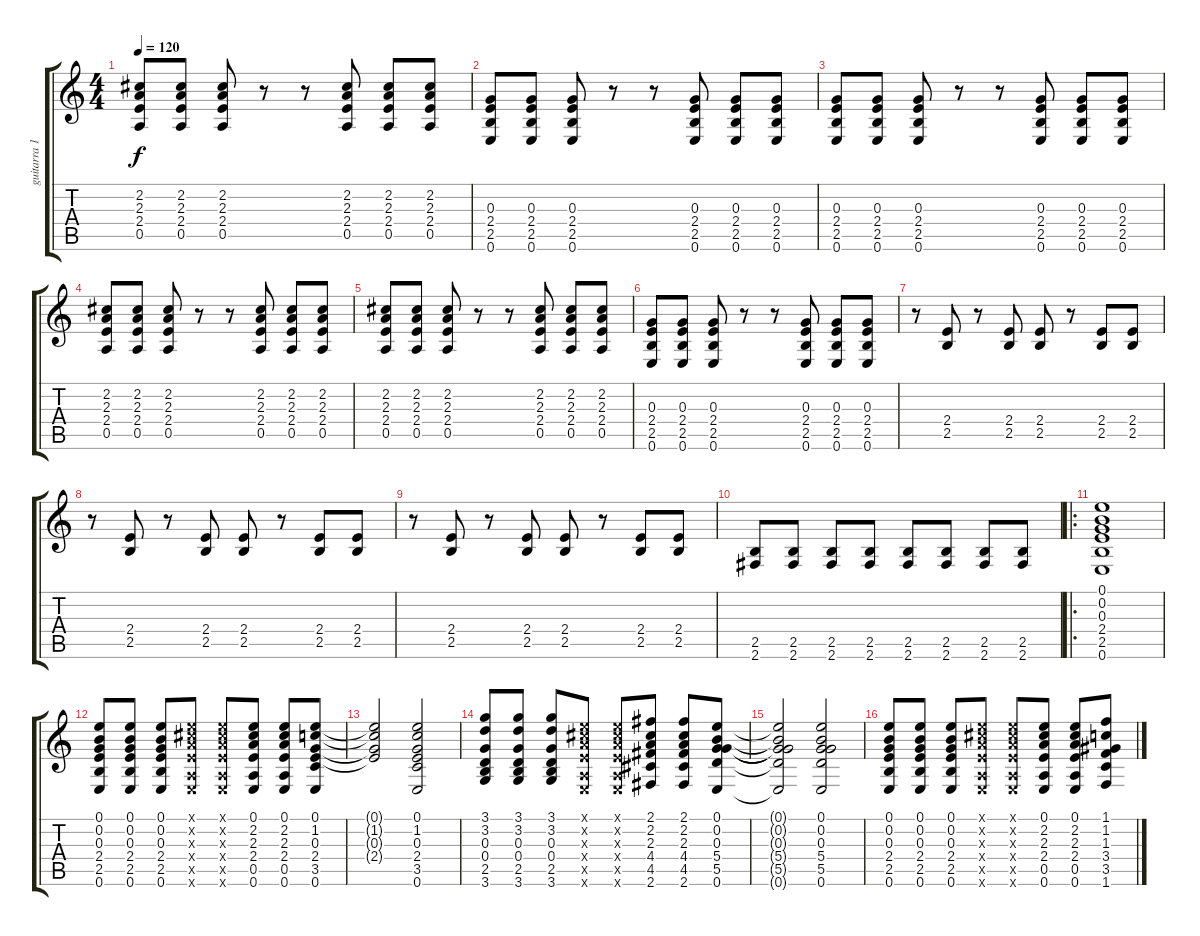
\track ("guitarra 1" "guitarra 1") {instrument acousticguitarsteel}
\staff {score tabs}
\tuning (E4 B3 G3 D3 A2 E2) {hide}
\ts (4 4)
\tempo 120
\clef g2
\ks c
(2.2 2.3 2.4 0.5).8{dy f} (2.2 2.3 2.4 0.5).8 (2.2 2.3 2.4 0.5).8 r.8 r.8 (2.2 2.3 2.4 0.5).8 (2.2 2.3 2.4 0.5).8 (2.2 2.3 2.4 0.5).8 |
(0.3 2.4 2.5 0.6).8 (0.3 2.4 2.5 0.6).8 (0.3 2.4 2.5 0.6).8 r.8 r.8 (0.3 2.4 2.5 0.6).8 (0.3 2.4 2.5 0.6).8 (0.3 2.4 2.5 0.6).8 |
(0.3 2.4 2.5 0.6).8 (0.3 2.4 2.5 0.6).8 (0.3 2.4 2.5 0.6).8 r.8 r.8 (0.3 2.4 2.5 0.6).8 (0.3 2.4 2.5 0.6).8 (0.3 2.4 2.5 0.6).8 |
(2.2 2.3 2.4 0.5).8 (2.2 2.3 2.4 0.5).8 (2.2 2.3 2.4 0.5).8 r.8 r.8 (2.2 2.3 2.4 0.5).8 (2.2 2.3 2.4 0.5).8 (2.2 2.3 2.4 0.5).8 |
(2.2 2.3 2.4 0.5).8 (2.2 2.3 2.4 0.5).8 (2.2 2.3 2.4 0.5).8 r.8 r.8 (2.2 2.3 2.4 0.5).8 (2.2 2.3 2.4 0.5).8 (2.2 2.3 2.4 0.5).8 |
(0.3 2.4 2.5 0.6).8 (0.3 2.4 2.5 0.6).8 (0.3 2.4 2.5 0.6).8 r.8 r.8 (0.3 2.4 2.5 0.6).8 (0.3 2.4 2.5 0.6).8 (0.3 2.4 2.5 0.6).8 |
r.8 (2.4 2.5).8 r.8 (2.4 2.5).8 (2.4 2.5).8 r.8 (2.4 2.5).8 (2.4 2.5).8 |
r.8 (2.4 2.5).8 r.8 (2.4 2.5).8 (2.4 2.5).8 r.8 (2.4 2.5).8 (2.4 2.5).8 |
r.8 (2.4 2.5).8 r.8 (2.4 2.5).8 (2.4 2.5).8 r.8 (2.4 2.5).8 (2.4 2.5).8 |
(2.5 2.6).8 (2.5 2.6).8 (2.5 2.6).8 (2.5 2.6).8 (2.5 2.6).8 (2.5 2.6).8 (2.5 2.6).8 (2.5 2.6).8 |
\ro
(0.1 0.2 0.3 2.4 2.5 0.6).1 |
(0.1 0.2 0.3 2.4 2.5 0.6).8 (0.1 0.2 0.3 2.4 2.5 0.6).8 (0.1 0.2 0.3 2.4 2.5 0.6).8 (0.1{x} 2.2{x} 2.3{x} 2.4{x} 0.5{x} 0.6{x}).8 (0.1{x} 2.2{x} 2.3{x} 2.4{x} 0.5{x} 0.6{x}).8 (0.1 2.2 2.3 2.4 0.5 0.6).8 (0.1 2.2 2.3 2.4 0.5 0.6).8 (0.1 1.2 0.3 2.4 3.5 0.6).8 |
(0.1{t} 1.2{t} 0.3{t} 2.4{t}).2 (0.1 1.2 0.3 2.4 3.5 0.6).2 |
(3.1 3.2 0.3 0.4 2.5 3.6).8 (3.1 3.2 0.3 0.4 2.5 3.6).8 (3.1 3.2 0.3 0.4 2.5 3.6).8 (0.1{x} 2.2{x} 2.3{x} 2.4{x} 0.5{x} 0.6{x}).8 (0.1{x} 2.2{x} 2.3{x} 2.4{x} 0.5{x} 0.6{x}).8 (2.1 2.2 2.3 4.4 4.5 2.6).8 (2.1 2.2 2.3 4.4 4.5 2.6).8 (0.1 0.2 0.3 5.4 5.5 0.6).8 |
(0.1{t} 0.2{t} 0.3{t} 5.4{t} 5.5{t} 0.6{t}).2 (0.1 0.2 0.3 5.4 5.5 0.6).2 |
(0.1 0.2 0.3 2.4 2.5 0.6).8 (0.1 0.2 0.3 2.4 2.5 0.6).8 (0.1 0.2 0.3 2.4 2.5 0.6).8 (0.1{x} 2.2{x} 2.3{x} 2.4{x} 0.5{x} 0.6{x}).8 (0.1{x} 2.2{x} 2.3{x} 2.4{x} 0.5{x} 0.6{x}).8 (0.1 2.2 2.3 2.4 0.5 0.6).8 (0.1 2.2 2.3 2.4 0.5 0.6).8 (1.1 1.2 1.3 3.4 3.5 1.6).8
